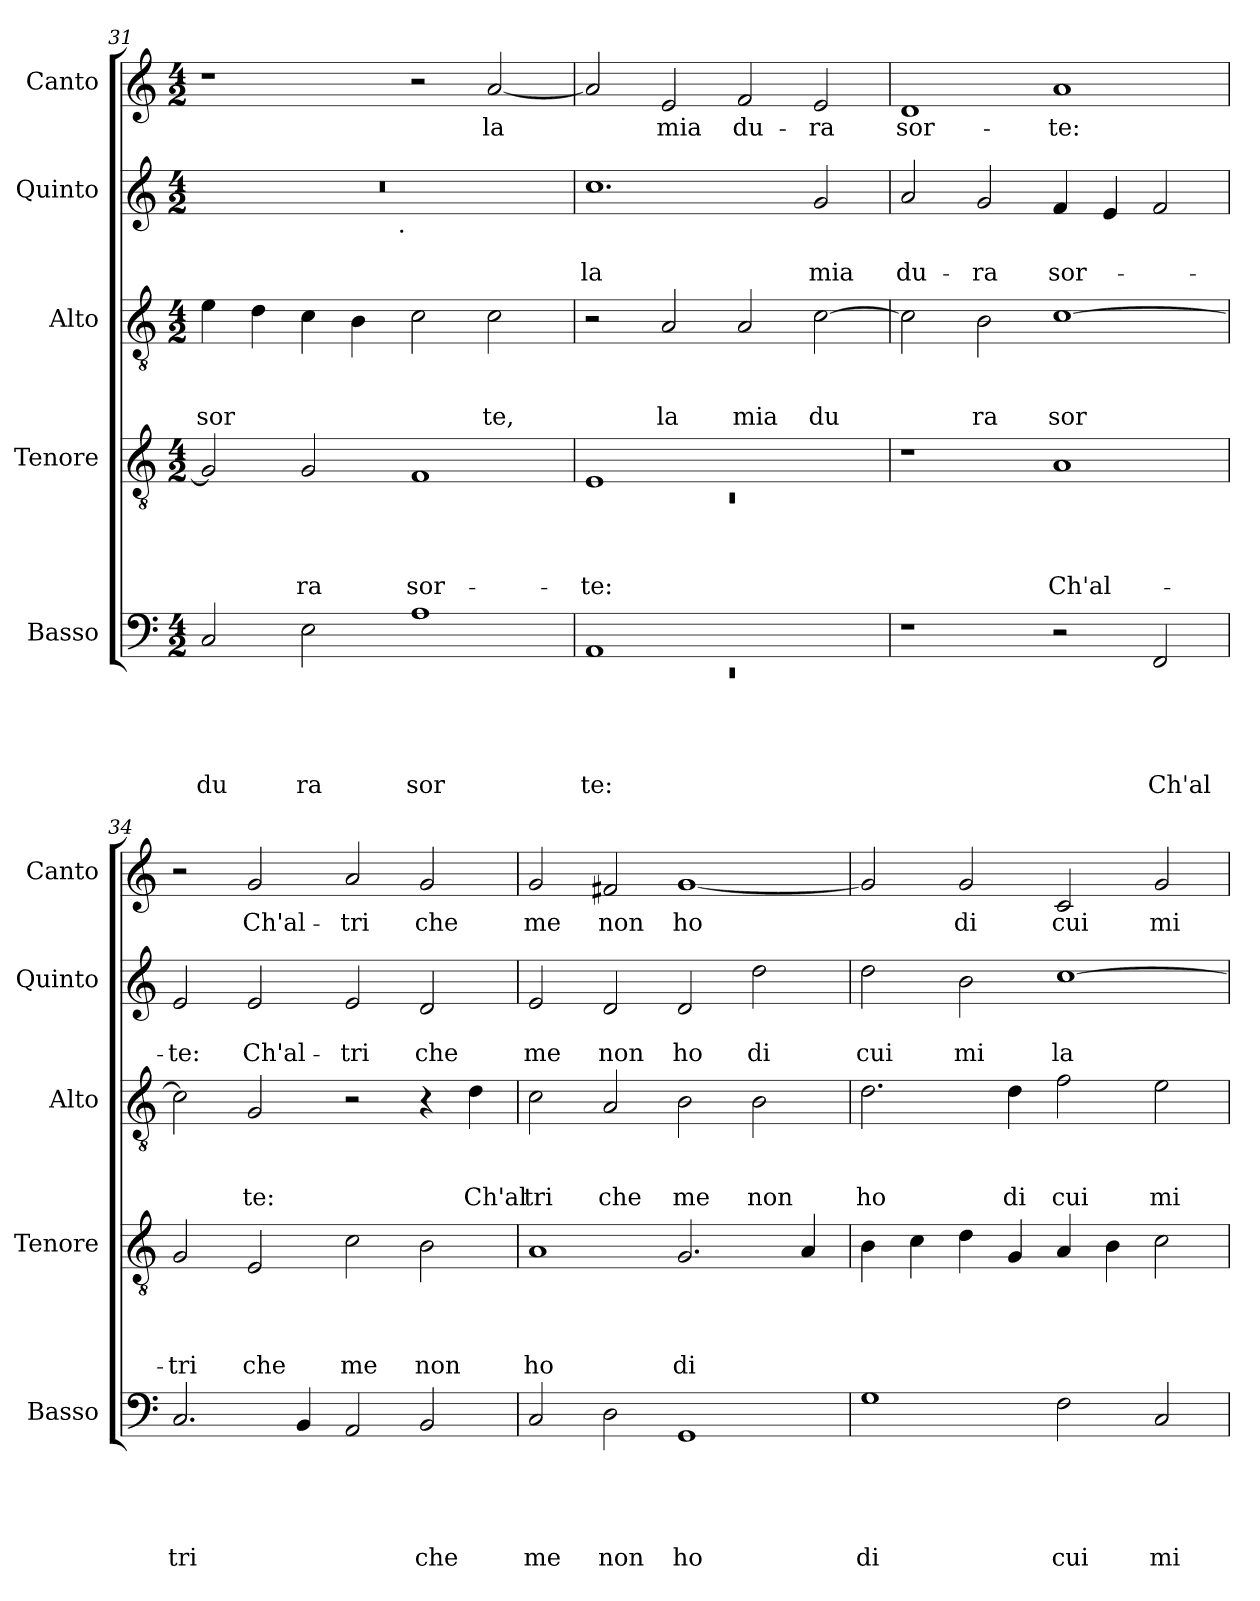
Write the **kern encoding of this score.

**kern	**text	**text	**text	**text	**text	**kern	**text	**text	**text	**text	**kern	**text	**text	**text	**kern	**text	**text	**kern	**text
*part5	*part5	*part5	*part5	*part5	*part5	*part4	*part4	*part4	*part4	*part4	*part3	*part3	*part3	*part3	*part2	*part2	*part2	*part1	*part1
*staff5	*staff5	*staff5	*staff5	*staff5	*staff5	*staff4	*staff4	*staff4	*staff4	*staff4	*staff3	*staff3	*staff3	*staff3	*staff2	*staff2	*staff2	*staff1	*staff1
*I"Basso	*	*	*	*	*	*I"Tenore	*	*	*	*	*I"Alto	*	*	*	*I"Quinto	*	*	*I"Canto	*
*I'Basso	*	*	*	*	*	*I'Tenore	*	*	*	*	*I'Alto	*	*	*	*I'Quinto	*	*	*I'Canto	*
!!LO:LB:g=z
*clefF4	*	*	*	*	*	*clefGv2	*	*	*	*	*clefGv2	*	*	*	*clefG2	*	*	*clefG2	*
*k[]	*	*	*	*	*	*k[]	*	*	*	*	*k[]	*	*	*	*k[]	*	*	*k[]	*
*C:	*	*	*	*	*	*C:	*	*	*	*	*C:	*	*	*	*C:	*	*	*C:	*
*M4/2	*	*	*	*	*	*M4/2	*	*	*	*	*M4/2	*	*	*	*M4/2	*	*	*M4/2	*
=31	=31	=31	=31	=31	=31	=31	=31	=31	=31	=31	=31	=31	=31	=31	=31	=31	=31	=31	=31
!	!	!	!	!	!LO:LY:b	!	!	!	!	!	!	!	!	!LO:LY:b	!	!	!	!	!
*	*	*	*	*	*	*	*	*	*	*	*	*	*	*	*^	*	*	*	*
2C/	.	.	.	.	du	2G/]	.	.	.	.	4e\	.	.	sor	0r	2ryy	.	.	1r	.
.	.	.	.	.	.	.	.	.	.	.	4d\	.	.	.	.	.	.	.	.	.
!	!	!	!	!	!LO:LY:b	!	!	!	!	!LO:LY:b	!	!	!	!	!	!	!	!	!	!
2E\	.	.	.	.	ra	2G/	.	.	.	ra	4c\	.	.	.	.	4...ryy	.	.	.	.
.	.	.	.	.	.	.	.	.	.	.	4B\	.	.	.	.	.	.	.	.	.
!	!	!	!	!	!	!	!	!	!	!	!	!	!	!	!	!LO:TX:b:t=.	!	!	!	!
.	.	.	.	.	.	.	.	.	.	.	.	.	.	.	.	1ryy	.	.	.	.
!	!	!	!	!	!LO:LY:b	!	!	!	!	!LO:LY:b	!	!	!	!	!	!	!	!	!	!
1A	.	.	.	.	sor	1F	.	.	.	sor-	2c\	.	.	.	.	.	.	.	2r	.
!	!	!	!	!	!	!	!	!	!	!	!	!	!	!LO:LY:b	!	!	!	!	!	!LO:LY:b
.	.	.	.	.	.	.	.	.	.	.	2c\	.	.	te,	.	.	.	.	[<2a/	la
.	.	.	.	.	.	.	.	.	.	.	.	.	.	.	.	32ryy	.	.	.	.
=32	=32	=32	=32	=32	=32	=32	=32	=32	=32	=32	=32	=32	=32	=32	=32	=32	=32	=32	=32	=32
*^	*	*	*	*	*	*^	*	*	*	*	*	*	*	*	*	*	*	*	*	*
!	!LO:N:vis=1	!	!	!	!	!LO:LY:b	!	!LO:N:vis=1	!	!	!	!LO:LY:b	!	!	!	!	!	!	!	!LO:LY:b	!	!
*	*	*	*	*	*	*	*	*	*	*	*	*	*	*	*	*	*v	*v	*	*	*	*
1AA	0rEE	.	.	.	.	te:	1E	0rC	.	.	.	-te:	2r	.	.	.	1.cc	.	la	2a/]	.
!	!	!	!	!	!	!	!	!	!	!	!	!	!	!	!	!LO:LY:b	!	!	!	!	!LO:LY:b
.	.	.	.	.	.	.	.	.	.	.	.	.	2A/	.	.	la	.	.	.	2e/	mia
!	!	!	!	!	!	!	!	!	!	!	!	!	!	!	!	!LO:LY:b	!	!	!	!	!LO:LY:b
1ryy	.	.	.	.	.	.	1ryy	.	.	.	.	.	2A/	.	.	mia	.	.	.	2f/	du-
!	!	!	!	!	!	!	!	!	!	!	!	!	!	!	!	!LO:LY:b	!	!	!LO:LY:b	!	!LO:LY:b
.	.	.	.	.	.	.	.	.	.	.	.	.	[>2c\	.	.	du	2g/	.	mia	2e/	-ra
*v	*v	*	*	*	*	*	*	*	*	*	*	*	*	*	*	*	*	*	*	*	*
*	*	*	*	*	*	*v	*v	*	*	*	*	*	*	*	*	*	*	*	*	*
=33	=33	=33	=33	=33	=33	=33	=33	=33	=33	=33	=33	=33	=33	=33	=33	=33	=33	=33	=33
!	!	!	!	!	!	!	!	!	!	!	!	!	!	!	!	!	!LO:LY:b	!	!LO:LY:b
1r	.	.	.	.	.	1r	.	.	.	.	2c\]	.	.	.	2a/	.	du-	1d	sor-
!	!	!	!	!	!	!	!	!	!	!	!	!	!	!LO:LY:b	!	!	!LO:LY:b	!	!
.	.	.	.	.	.	.	.	.	.	.	2B\	.	.	ra	2g/	.	-ra	.	.
!	!	!	!	!	!	!	!	!	!	!LO:LY:b	!	!	!	!LO:LY:b	!	!	!LO:LY:b	!	!LO:LY:b
2r	.	.	.	.	.	1A	.	.	.	Ch'al-	[>1c	.	.	sor	4f/	.	sor-	1a	-te:
.	.	.	.	.	.	.	.	.	.	.	.	.	.	.	4e/	.	.	.	.
!	!	!	!	!	!LO:LY:b	!	!	!	!	!	!	!	!	!	!	!	!	!	!
2FF/	.	.	.	.	Ch'al	.	.	.	.	.	.	.	.	.	2f/	.	.	.	.
=34	=34	=34	=34	=34	=34	=34	=34	=34	=34	=34	=34	=34	=34	=34	=34	=34	=34	=34	=34
!	!	!	!	!	!LO:LY:b	!	!	!	!	!LO:LY:b	!	!	!	!	!	!	!LO:LY:b	!	!
2.C/	.	.	.	.	tri	2G/	.	.	.	-tri	2c\]	.	.	.	2e/	.	-te:	2r	.
!	!	!	!	!	!	!	!	!	!	!LO:LY:b	!	!	!	!LO:LY:b	!	!	!LO:LY:b	!	!LO:LY:b
.	.	.	.	.	.	2E/	.	.	.	che	2G/	.	.	te:	2e/	.	Ch'al-	2g/	Ch'al-
4BB/	.	.	.	.	.	.	.	.	.	.	.	.	.	.	.	.	.	.	.
!	!	!	!	!	!	!	!	!	!	!LO:LY:b	!	!	!	!	!	!	!LO:LY:b	!	!LO:LY:b
2AA/	.	.	.	.	.	2c\	.	.	.	me	2r	.	.	.	2e/	.	-tri	2a/	-tri
!	!	!	!	!	!LO:LY:b	!	!	!	!	!LO:LY:b	!	!	!	!	!	!	!LO:LY:b	!	!LO:LY:b
2BB/	.	.	.	.	che	2B\	.	.	.	non	4r	.	.	.	2d/	.	che	2g/	che
!	!	!	!	!	!	!	!	!	!	!	!	!	!	!LO:LY:b	!	!	!	!	!
.	.	.	.	.	.	.	.	.	.	.	4d\	.	.	Ch'al	.	.	.	.	.
=35	=35	=35	=35	=35	=35	=35	=35	=35	=35	=35	=35	=35	=35	=35	=35	=35	=35	=35	=35
!	!	!	!	!	!LO:LY:b	!	!	!	!	!LO:LY:b	!	!	!	!LO:LY:b	!	!	!LO:LY:b	!	!LO:LY:b
2C/	.	.	.	.	me	1A	.	.	.	ho	2c\	.	.	tri	2e/	.	me	2g/	me
!	!	!	!	!	!LO:LY:b	!	!	!	!	!	!	!	!	!LO:LY:b	!	!	!LO:LY:b	!	!LO:LY:b
2D\	.	.	.	.	non	.	.	.	.	.	2A/	.	.	che	2d/	.	non	2f#X/	non
!	!	!	!	!	!LO:LY:b	!	!	!	!	!LO:LY:b	!	!	!	!LO:LY:b	!	!	!LO:LY:b	!	!LO:LY:b
1GG	.	.	.	.	ho	2.G/	.	.	.	di	2B\	.	.	me	2d/	.	ho	[<1g	ho
!	!	!	!	!	!	!	!	!	!	!	!	!	!	!LO:LY:b	!	!	!LO:LY:b	!	!
.	.	.	.	.	.	.	.	.	.	.	2B\	.	.	non	2dd\	.	di	.	.
.	.	.	.	.	.	4A/	.	.	.	.	.	.	.	.	.	.	.	.	.
=36	=36	=36	=36	=36	=36	=36	=36	=36	=36	=36	=36	=36	=36	=36	=36	=36	=36	=36	=36
!	!	!	!	!	!LO:LY:b	!	!	!	!	!	!	!	!	!LO:LY:b	!	!	!LO:LY:b	!	!
1G	.	.	.	.	di	4B\	.	.	.	.	2.d\	.	.	ho	2dd\	.	cui	2g/]	.
.	.	.	.	.	.	4c\	.	.	.	.	.	.	.	.	.	.	.	.	.
!	!	!	!	!	!	!	!	!	!	!	!	!	!	!	!	!	!LO:LY:b	!	!LO:LY:b
.	.	.	.	.	.	4d\	.	.	.	.	.	.	.	.	2b\	.	mi	2g/	di
!	!	!	!	!	!	!	!	!	!	!	!	!	!	!LO:LY:b	!	!	!	!	!
.	.	.	.	.	.	4G/	.	.	.	.	4d\	.	.	di	.	.	.	.	.
!	!	!	!	!	!LO:LY:b	!	!	!	!	!	!	!	!	!LO:LY:b	!	!	!LO:LY:b	!	!LO:LY:b
2F\	.	.	.	.	cui	4A/	.	.	.	.	2f\	.	.	cui	[>1cc	.	la-	2c/	cui
.	.	.	.	.	.	4B\	.	.	.	.	.	.	.	.	.	.	.	.	.
!	!	!	!	!	!LO:LY:b	!	!	!	!	!	!	!	!	!LO:LY:b	!	!	!	!	!LO:LY:b
2C/	.	.	.	.	mi	2c\	.	.	.	.	2e\	.	.	mi	.	.	.	2g/	mi
=	=	=	=	=	=	=	=	=	=	=	=	=	=	=	=	=	=	=	=
*-	*-	*-	*-	*-	*-	*-	*-	*-	*-	*-	*-	*-	*-	*-	*-	*-	*-	*-	*-
